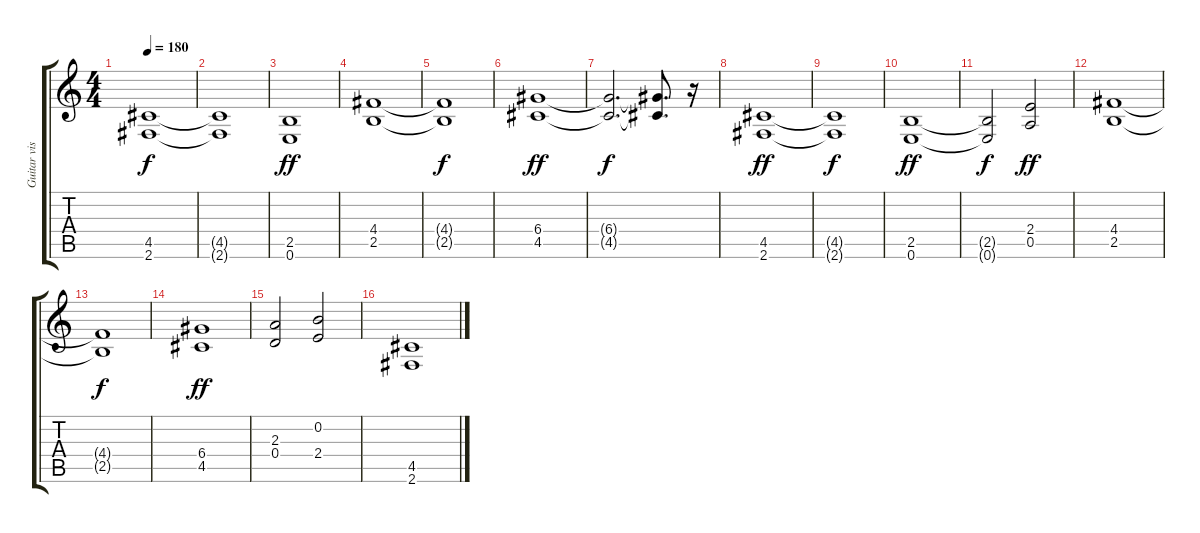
\track ("Guitar vis" "Guitar vis") {instrument overdrivenguitar}
\staff {score tabs}
\tuning (E4 B3 G3 D3 A2 E2) {hide}
\ts (4 4)
\tempo 180
\clef g2
\ks c
(4.5{t} 2.6{t}).1{dy f} |
(4.5{t} 2.6{t}).1 |
(2.5 0.6).1{dy ff} |
(4.4 2.5).1 |
(4.4{t} 2.5{t}).1{dy f} |
(6.4 4.5).1{dy ff} |
(6.4{t} 4.5{t}).2{d dy f} (6.4{t} 4.5{t}).8{d} r.16 |
(4.5 2.6).1{dy ff} |
(4.5{t} 2.6{t}).1{dy f} |
(2.5 0.6).1{dy ff} |
(2.5{t} 0.6{t}).2{dy f} (2.4 0.5).2{dy ff} |
(4.4 2.5).1 |
(4.4{t} 2.5{t}).1{dy f} |
(6.4 4.5).1{dy ff} |
(2.3 0.4).2 (0.2 2.4).2 |
(4.5 2.6).1
